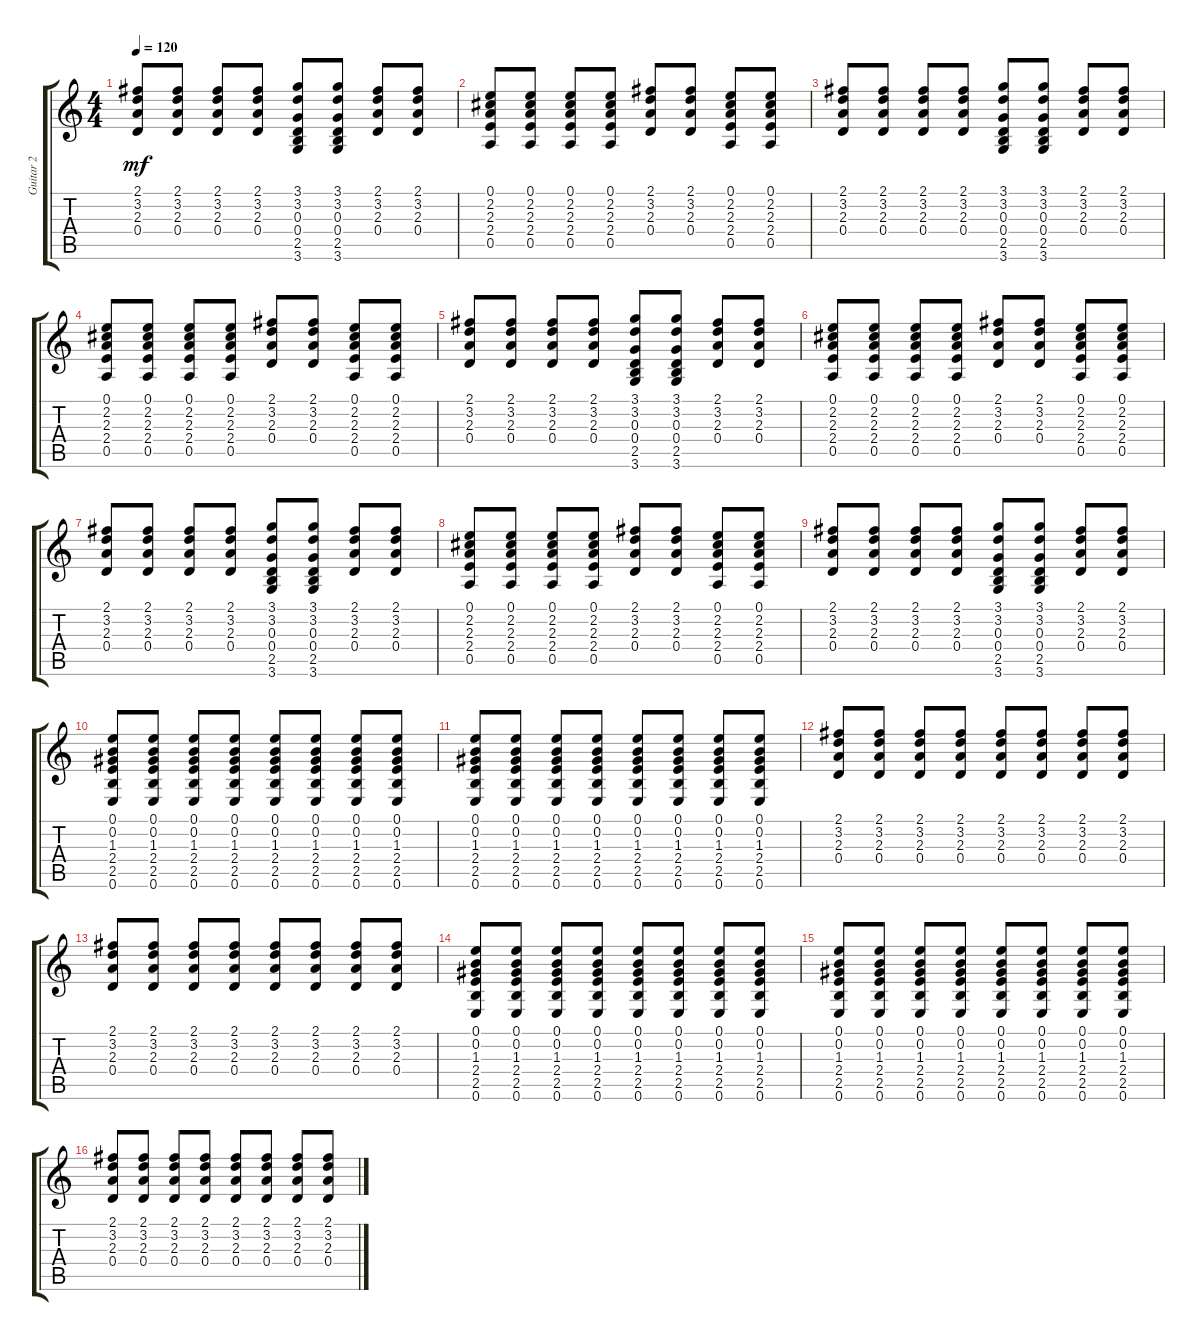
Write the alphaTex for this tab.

\track ("Guitar 2" "Guitar 2") {instrument acousticguitarsteel}
\staff {score tabs}
\tuning (E4 B3 G3 D3 A2 E2) {hide}
\ts (4 4)
\tempo 120
\clef g2
\ks c
(2.1 3.2 2.3 0.4).8{dy mf} (2.1 3.2 2.3 0.4).8 (2.1 3.2 2.3 0.4).8 (2.1 3.2 2.3 0.4).8 (3.1 3.2 0.3 0.4 2.5 3.6).8 (3.1 3.2 0.3 0.4 2.5 3.6).8 (2.1 3.2 2.3 0.4).8 (2.1 3.2 2.3 0.4).8 |
(0.1 2.2 2.3 2.4 0.5).8 (0.1 2.2 2.3 2.4 0.5).8 (0.1 2.2 2.3 2.4 0.5).8 (0.1 2.2 2.3 2.4 0.5).8 (2.1 3.2 2.3 0.4).8 (2.1 3.2 2.3 0.4).8 (0.1 2.2 2.3 2.4 0.5).8 (0.1 2.2 2.3 2.4 0.5).8 |
(2.1 3.2 2.3 0.4).8 (2.1 3.2 2.3 0.4).8 (2.1 3.2 2.3 0.4).8 (2.1 3.2 2.3 0.4).8 (3.1 3.2 0.3 0.4 2.5 3.6).8 (3.1 3.2 0.3 0.4 2.5 3.6).8 (2.1 3.2 2.3 0.4).8 (2.1 3.2 2.3 0.4).8 |
(0.1 2.2 2.3 2.4 0.5).8 (0.1 2.2 2.3 2.4 0.5).8 (0.1 2.2 2.3 2.4 0.5).8 (0.1 2.2 2.3 2.4 0.5).8 (2.1 3.2 2.3 0.4).8 (2.1 3.2 2.3 0.4).8 (0.1 2.2 2.3 2.4 0.5).8 (0.1 2.2 2.3 2.4 0.5).8 |
(2.1 3.2 2.3 0.4).8 (2.1 3.2 2.3 0.4).8 (2.1 3.2 2.3 0.4).8 (2.1 3.2 2.3 0.4).8 (3.1 3.2 0.3 0.4 2.5 3.6).8 (3.1 3.2 0.3 0.4 2.5 3.6).8 (2.1 3.2 2.3 0.4).8 (2.1 3.2 2.3 0.4).8 |
(0.1 2.2 2.3 2.4 0.5).8 (0.1 2.2 2.3 2.4 0.5).8 (0.1 2.2 2.3 2.4 0.5).8 (0.1 2.2 2.3 2.4 0.5).8 (2.1 3.2 2.3 0.4).8 (2.1 3.2 2.3 0.4).8 (0.1 2.2 2.3 2.4 0.5).8 (0.1 2.2 2.3 2.4 0.5).8 |
(2.1 3.2 2.3 0.4).8 (2.1 3.2 2.3 0.4).8 (2.1 3.2 2.3 0.4).8 (2.1 3.2 2.3 0.4).8 (3.1 3.2 0.3 0.4 2.5 3.6).8 (3.1 3.2 0.3 0.4 2.5 3.6).8 (2.1 3.2 2.3 0.4).8 (2.1 3.2 2.3 0.4).8 |
(0.1 2.2 2.3 2.4 0.5).8 (0.1 2.2 2.3 2.4 0.5).8 (0.1 2.2 2.3 2.4 0.5).8 (0.1 2.2 2.3 2.4 0.5).8 (2.1 3.2 2.3 0.4).8 (2.1 3.2 2.3 0.4).8 (0.1 2.2 2.3 2.4 0.5).8 (0.1 2.2 2.3 2.4 0.5).8 |
(2.1 3.2 2.3 0.4).8 (2.1 3.2 2.3 0.4).8 (2.1 3.2 2.3 0.4).8 (2.1 3.2 2.3 0.4).8 (3.1 3.2 0.3 0.4 2.5 3.6).8 (3.1 3.2 0.3 0.4 2.5 3.6).8 (2.1 3.2 2.3 0.4).8 (2.1 3.2 2.3 0.4).8 |
(0.1 0.2 1.3 2.4 2.5 0.6).8 (0.1 0.2 1.3 2.4 2.5 0.6).8 (0.1 0.2 1.3 2.4 2.5 0.6).8 (0.1 0.2 1.3 2.4 2.5 0.6).8 (0.1 0.2 1.3 2.4 2.5 0.6).8 (0.1 0.2 1.3 2.4 2.5 0.6).8 (0.1 0.2 1.3 2.4 2.5 0.6).8 (0.1 0.2 1.3 2.4 2.5 0.6).8 |
(0.1 0.2 1.3 2.4 2.5 0.6).8 (0.1 0.2 1.3 2.4 2.5 0.6).8 (0.1 0.2 1.3 2.4 2.5 0.6).8 (0.1 0.2 1.3 2.4 2.5 0.6).8 (0.1 0.2 1.3 2.4 2.5 0.6).8 (0.1 0.2 1.3 2.4 2.5 0.6).8 (0.1 0.2 1.3 2.4 2.5 0.6).8 (0.1 0.2 1.3 2.4 2.5 0.6).8 |
(2.1 3.2 2.3 0.4).8 (2.1 3.2 2.3 0.4).8 (2.1 3.2 2.3 0.4).8 (2.1 3.2 2.3 0.4).8 (2.1 3.2 2.3 0.4).8 (2.1 3.2 2.3 0.4).8 (2.1 3.2 2.3 0.4).8 (2.1 3.2 2.3 0.4).8 |
(2.1 3.2 2.3 0.4).8 (2.1 3.2 2.3 0.4).8 (2.1 3.2 2.3 0.4).8 (2.1 3.2 2.3 0.4).8 (2.1 3.2 2.3 0.4).8 (2.1 3.2 2.3 0.4).8 (2.1 3.2 2.3 0.4).8 (2.1 3.2 2.3 0.4).8 |
(0.1 0.2 1.3 2.4 2.5 0.6).8 (0.1 0.2 1.3 2.4 2.5 0.6).8 (0.1 0.2 1.3 2.4 2.5 0.6).8 (0.1 0.2 1.3 2.4 2.5 0.6).8 (0.1 0.2 1.3 2.4 2.5 0.6).8 (0.1 0.2 1.3 2.4 2.5 0.6).8 (0.1 0.2 1.3 2.4 2.5 0.6).8 (0.1 0.2 1.3 2.4 2.5 0.6).8 |
(0.1 0.2 1.3 2.4 2.5 0.6).8 (0.1 0.2 1.3 2.4 2.5 0.6).8 (0.1 0.2 1.3 2.4 2.5 0.6).8 (0.1 0.2 1.3 2.4 2.5 0.6).8 (0.1 0.2 1.3 2.4 2.5 0.6).8 (0.1 0.2 1.3 2.4 2.5 0.6).8 (0.1 0.2 1.3 2.4 2.5 0.6).8 (0.1 0.2 1.3 2.4 2.5 0.6).8 |
(2.1 3.2 2.3 0.4).8 (2.1 3.2 2.3 0.4).8 (2.1 3.2 2.3 0.4).8 (2.1 3.2 2.3 0.4).8 (2.1 3.2 2.3 0.4).8 (2.1 3.2 2.3 0.4).8 (2.1 3.2 2.3 0.4).8 (2.1 3.2 2.3 0.4).8
